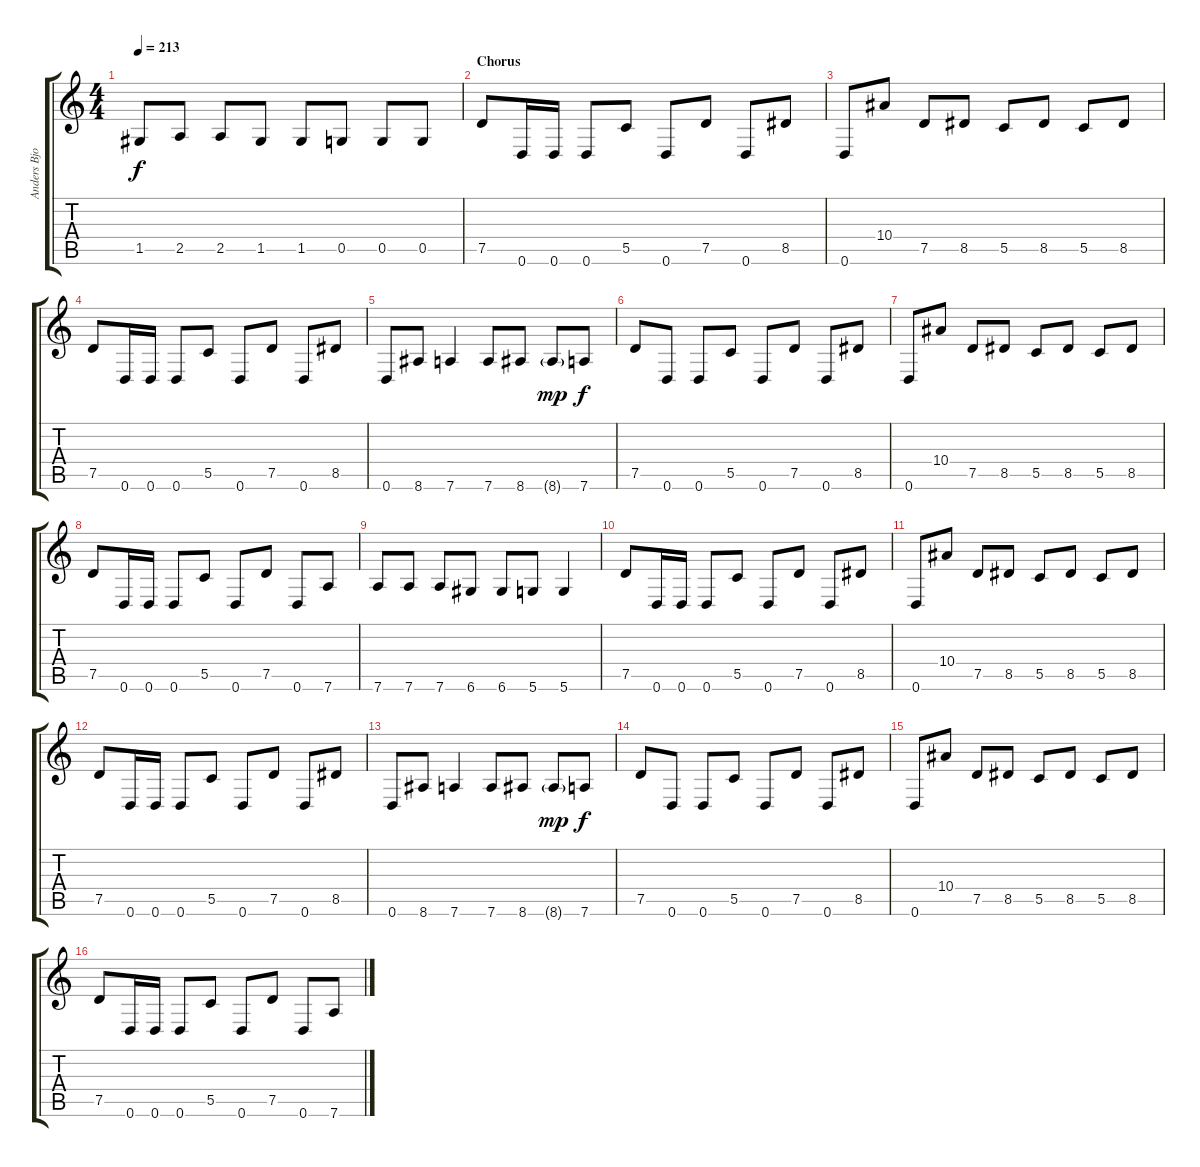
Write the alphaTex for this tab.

\track ("Anders Bjorler" "Anders Bjo") {instrument distortionguitar}
\staff {score tabs}
\tuning (D4 A3 F3 C3 G2 D2) {hide}
\ts (4 4)
\tempo 213
\clef g2
\ks c
1.5.8{dy f} 2.5.8 2.5.8 1.5.8 1.5.8 0.5.8 0.5.8 0.5.8 |
\section ("" "Chorus")
7.5.8 0.6.16 0.6.16 0.6.8 5.5.8 0.6.8 7.5.8 0.6.8 8.5.8 |
0.6.8 10.4.8 7.5.8 8.5.8 5.5.8 8.5.8 5.5.8 8.5.8 |
7.5.8 0.6.16 0.6.16 0.6.8 5.5.8 0.6.8 7.5.8 0.6.8 8.5.8 |
0.6.8 8.6.8 7.6.4 7.6.8 8.6.8 8.6{g}.8{dy mp} 7.6.8{dy f} |
7.5.8 0.6.8 0.6.8 5.5.8 0.6.8 7.5.8 0.6.8 8.5.8 |
0.6.8 10.4.8 7.5.8 8.5.8 5.5.8 8.5.8 5.5.8 8.5.8 |
7.5.8 0.6.16 0.6.16 0.6.8 5.5.8 0.6.8 7.5.8 0.6.8 7.6.8 |
7.6.8 7.6.8 7.6.8 6.6.8 6.6.8 5.6.8 5.6.4 |
7.5.8 0.6.16 0.6.16 0.6.8 5.5.8 0.6.8 7.5.8 0.6.8 8.5.8 |
0.6.8 10.4.8 7.5.8 8.5.8 5.5.8 8.5.8 5.5.8 8.5.8 |
7.5.8 0.6.16 0.6.16 0.6.8 5.5.8 0.6.8 7.5.8 0.6.8 8.5.8 |
0.6.8 8.6.8 7.6.4 7.6.8 8.6.8 8.6{g}.8{dy mp} 7.6.8{dy f} |
7.5.8 0.6.8 0.6.8 5.5.8 0.6.8 7.5.8 0.6.8 8.5.8 |
0.6.8 10.4.8 7.5.8 8.5.8 5.5.8 8.5.8 5.5.8 8.5.8 |
7.5.8 0.6.16 0.6.16 0.6.8 5.5.8 0.6.8 7.5.8 0.6.8 7.6.8
